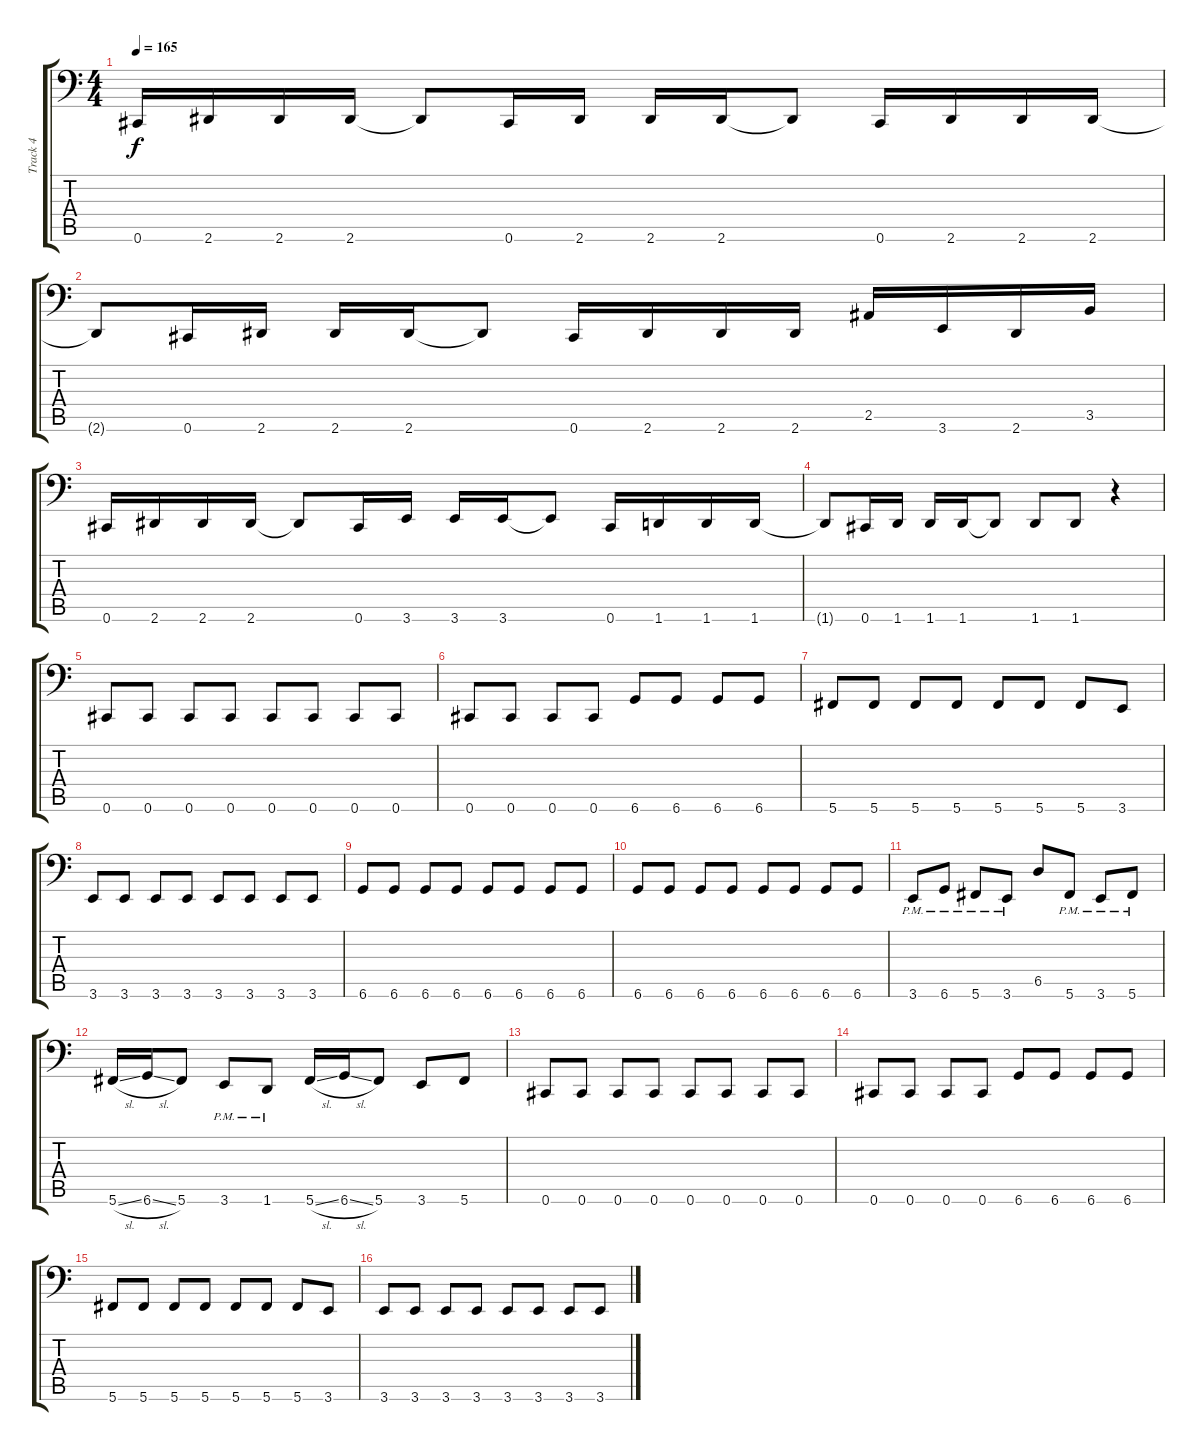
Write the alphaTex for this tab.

\track ("Track 4" "Track 4") {instrument electricbasspick}
\staff {score tabs}
\tuning (Eb3 Bb2 Gb2 Db2 Ab1 Db1) {hide}
\ts (4 4)
\tempo 165
\clef f4
\ks c
0.6.16{dy f} 2.6.16 2.6.16 2.6.16 2.6{t}.8 0.6.16 2.6.16 2.6.16 2.6.16 2.6{t}.8 0.6.16 2.6.16 2.6.16 2.6.16 |
2.6{t}.8 0.6.16 2.6.16 2.6.16 2.6.16 2.6{t}.8 0.6.16 2.6.16 2.6.16 2.6.16 2.5.16 3.6.16 2.6.16 3.5.16 |
0.6.16 2.6.16 2.6.16 2.6.16 2.6{t}.8 0.6.16 3.6.16 3.6.16 3.6.16 3.6{t}.8 0.6.16 1.6.16 1.6.16 1.6.16 |
1.6{t}.8 0.6.16 1.6.16 1.6.16 1.6.16 1.6{t}.8 1.6.8 1.6.8 r.4 |
0.6.8 0.6.8 0.6.8 0.6.8 0.6.8 0.6.8 0.6.8 0.6.8 |
0.6.8 0.6.8 0.6.8 0.6.8 6.6.8 6.6.8 6.6.8 6.6.8 |
5.6.8 5.6.8 5.6.8 5.6.8 5.6.8 5.6.8 5.6.8 3.6.8 |
3.6.8 3.6.8 3.6.8 3.6.8 3.6.8 3.6.8 3.6.8 3.6.8 |
6.6.8 6.6.8 6.6.8 6.6.8 6.6.8 6.6.8 6.6.8 6.6.8 |
6.6.8 6.6.8 6.6.8 6.6.8 6.6.8 6.6.8 6.6.8 6.6.8 |
3.6{pm}.8 6.6{pm}.8 5.6{pm}.8 3.6{pm}.8 6.5.8 5.6{pm}.8 3.6{pm}.8 5.6{pm}.8 |
5.6{sl}.16 6.6{sl}.16 5.6.8 3.6{pm}.8 1.6{pm}.8 5.6{sl}.16 6.6{sl}.16 5.6.8 3.6.8 5.6.8 |
0.6.8 0.6.8 0.6.8 0.6.8 0.6.8 0.6.8 0.6.8 0.6.8 |
0.6.8 0.6.8 0.6.8 0.6.8 6.6.8 6.6.8 6.6.8 6.6.8 |
5.6.8 5.6.8 5.6.8 5.6.8 5.6.8 5.6.8 5.6.8 3.6.8 |
3.6.8 3.6.8 3.6.8 3.6.8 3.6.8 3.6.8 3.6.8 3.6.8
